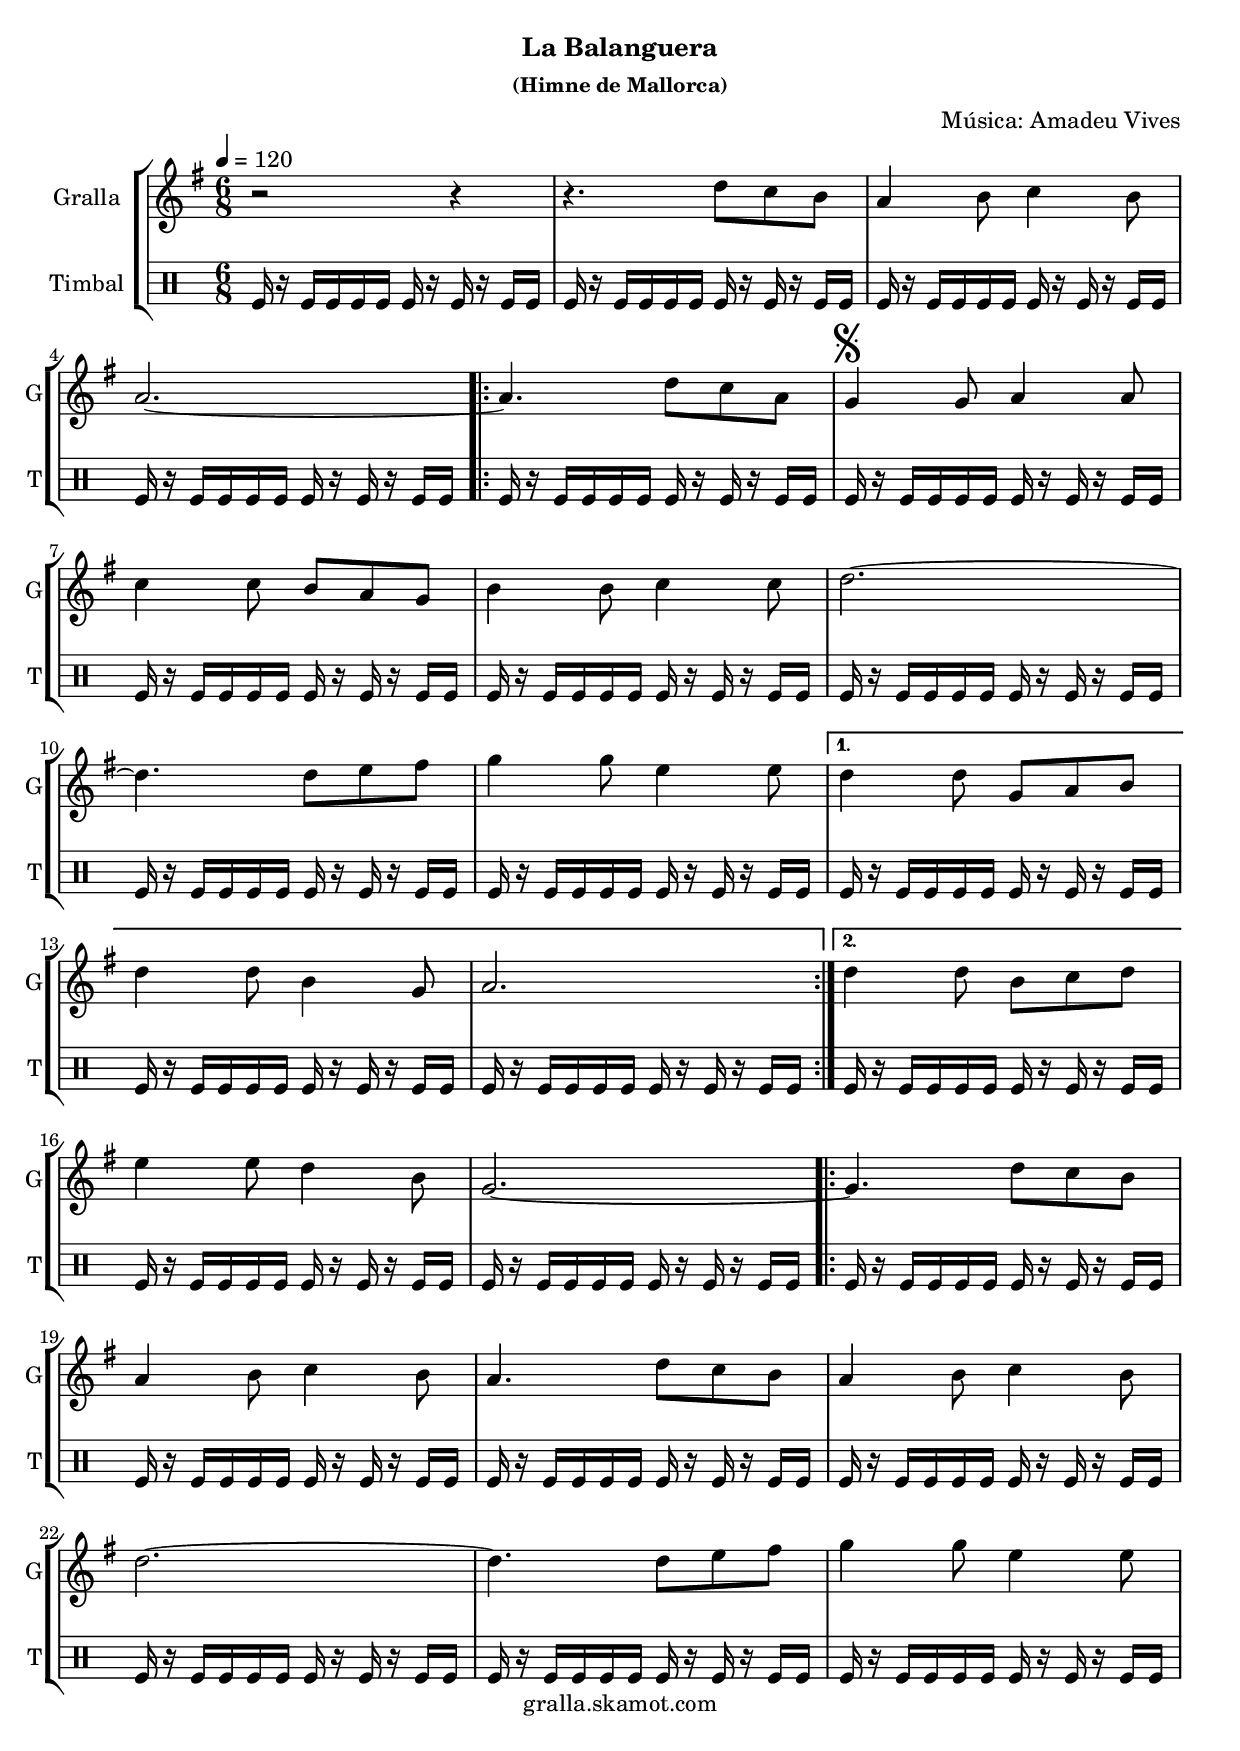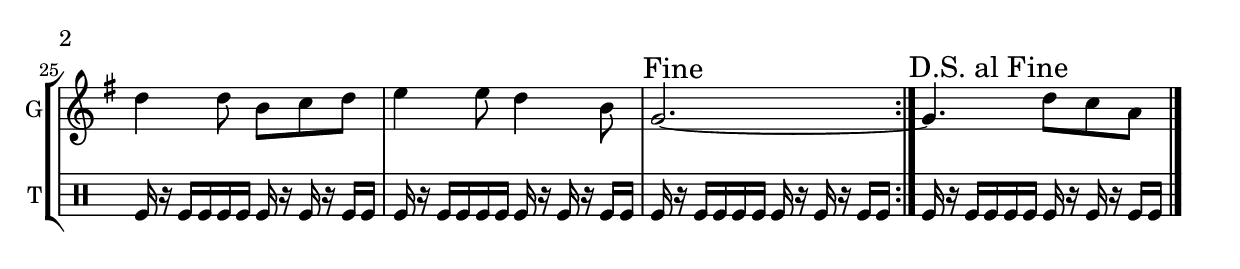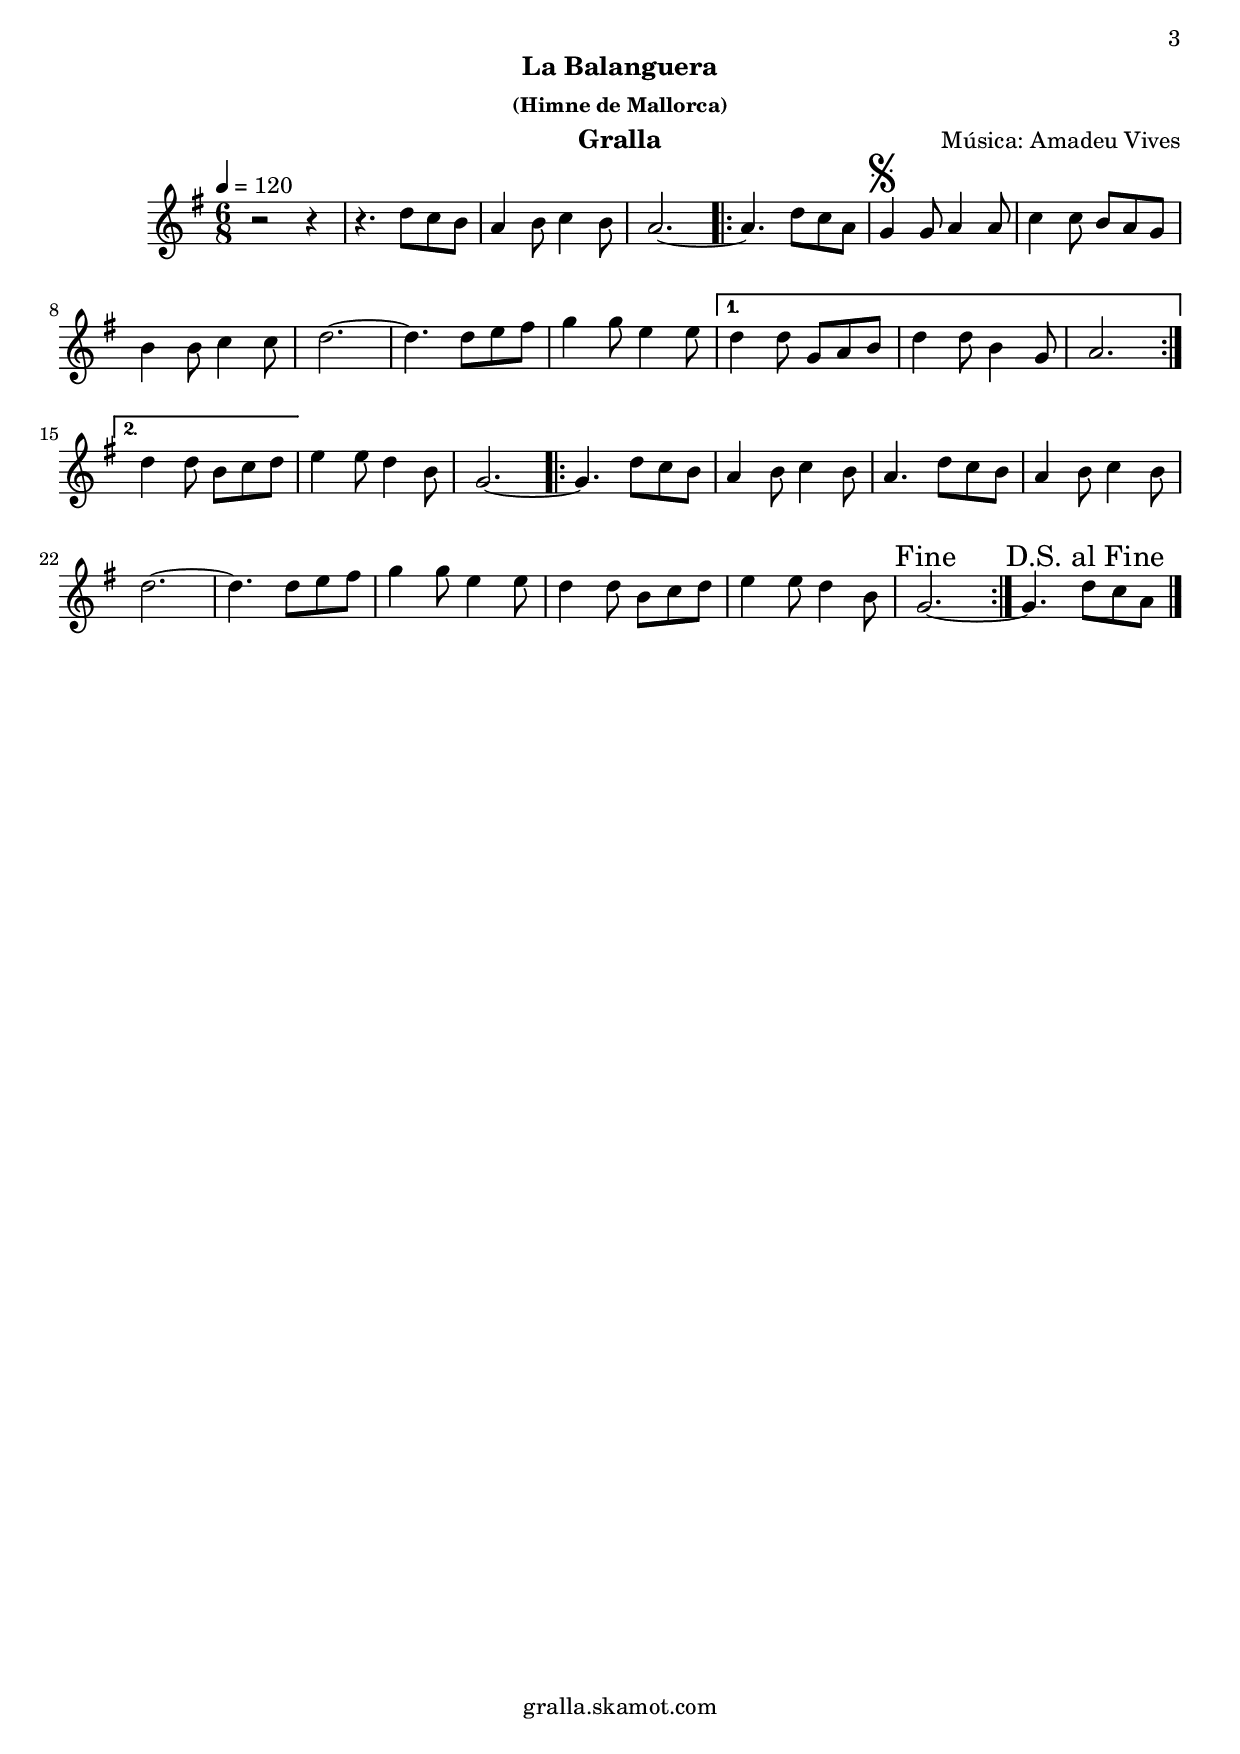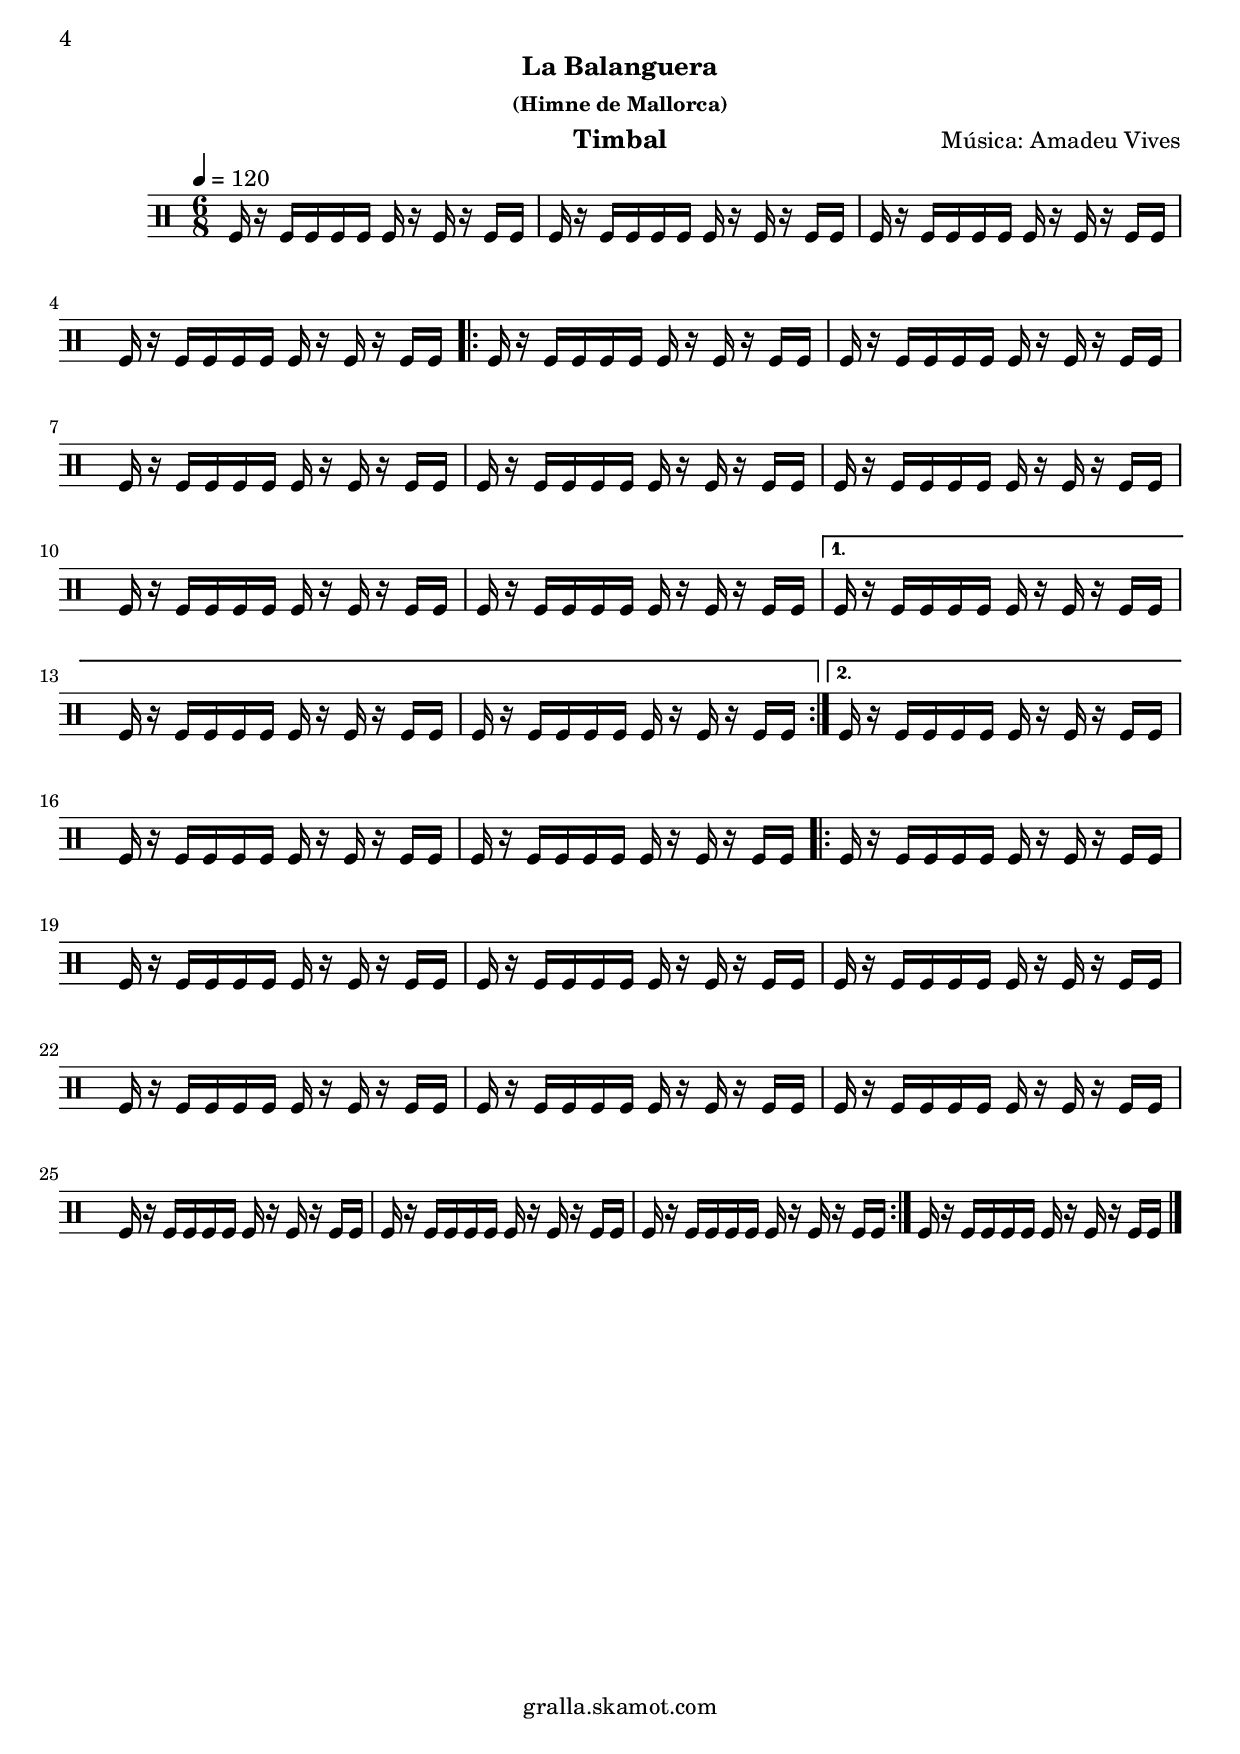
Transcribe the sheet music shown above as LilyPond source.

\version "2.16.2"

\header {
  dedication=""
  title=""
  subtitle="La Balanguera"
  subsubtitle="(Himne de Mallorca)"
  poet=""
  meter=""
  piece=""
  composer="Música: Amadeu Vives"
  arranger=""
  opus=""
  instrument=""
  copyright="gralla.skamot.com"
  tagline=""
}

liniaroAa =
\relative d''
{
  \tempo 4=120
  \clef treble
  \key g \major
  \time 6/8
  r2 r4  |
  r4. d8 c b  |
  a4 b8 c4 b8  |
  a2. ~  |
  %05
  \repeat volta 2 { a4. d8 c a  |
  \mark \markup {\musicglyph #"scripts.segno"} g4 g8 a4 a8  |
  c4 c8 b a g  |
  b4 b8 c4 c8  |
  d2. ~  |
  %10
  d4. d8 e fis  |
  g4 g8 e4 e8 }
  \alternative { { d4 d8 g, a b  |
  d4 d8 b4 g8  |
  a2. }
  %15
  { d4 d8 b c d } }
  e4 e8 d4 b8  |
  g2. ~  |
  \repeat volta 2 { g4. d'8 c b  |
  a4 b8 c4 b8  |
  %20
  a4. d8 c b  |
  a4 b8 c4 b8  |
  d2. ~  |
  d4. d8 e fis  |
  g4 g8 e4 e8  |
  %25
  d4 d8 b c d  |
  e4 e8 d4 b8  |
  \mark "Fine" g2. ~  | }
  \mark "D.S. al Fine" g4. d'8 c a  \bar "|."
}

liniaroAb =
\drummode
{
  \tempo 4=120
  \time 6/8
  tomfl16 r tomfl tomfl tomfl tomfl tomfl r tomfl r tomfl tomfl  |
  tomfl16 r tomfl tomfl tomfl tomfl tomfl r tomfl r tomfl tomfl  |
  tomfl16 r tomfl tomfl tomfl tomfl tomfl r tomfl r tomfl tomfl  |
  tomfl16 r tomfl tomfl tomfl tomfl tomfl r tomfl r tomfl tomfl  |
  %05
  \repeat volta 2 { tomfl16 r tomfl tomfl tomfl tomfl tomfl r tomfl r tomfl tomfl  |
  tomfl16 r tomfl tomfl tomfl tomfl tomfl r tomfl r tomfl tomfl  |
  tomfl16 r tomfl tomfl tomfl tomfl tomfl r tomfl r tomfl tomfl  |
  tomfl16 r tomfl tomfl tomfl tomfl tomfl r tomfl r tomfl tomfl  |
  tomfl16 r tomfl tomfl tomfl tomfl tomfl r tomfl r tomfl tomfl  |
  %10
  tomfl16 r tomfl tomfl tomfl tomfl tomfl r tomfl r tomfl tomfl  |
  tomfl16 r tomfl tomfl tomfl tomfl tomfl r tomfl r tomfl tomfl }
  \alternative { { tomfl16 r tomfl tomfl tomfl tomfl tomfl r tomfl r tomfl tomfl  |
  tomfl16 r tomfl tomfl tomfl tomfl tomfl r tomfl r tomfl tomfl  |
  tomfl16 r tomfl tomfl tomfl tomfl tomfl r tomfl r tomfl tomfl }
  %15
  { tomfl16 r tomfl tomfl tomfl tomfl tomfl r tomfl r tomfl tomfl } }
  tomfl16 r tomfl tomfl tomfl tomfl tomfl r tomfl r tomfl tomfl  |
  tomfl16 r tomfl tomfl tomfl tomfl tomfl r tomfl r tomfl tomfl  |
  \repeat volta 2 { tomfl16 r tomfl tomfl tomfl tomfl tomfl r tomfl r tomfl tomfl  |
  tomfl16 r tomfl tomfl tomfl tomfl tomfl r tomfl r tomfl tomfl  |
  %20
  tomfl16 r tomfl tomfl tomfl tomfl tomfl r tomfl r tomfl tomfl  |
  tomfl16 r tomfl tomfl tomfl tomfl tomfl r tomfl r tomfl tomfl  |
  tomfl16 r tomfl tomfl tomfl tomfl tomfl r tomfl r tomfl tomfl  |
  tomfl16 r tomfl tomfl tomfl tomfl tomfl r tomfl r tomfl tomfl  |
  tomfl16 r tomfl tomfl tomfl tomfl tomfl r tomfl r tomfl tomfl  |
  %25
  tomfl16 r tomfl tomfl tomfl tomfl tomfl r tomfl r tomfl tomfl  |
  tomfl16 r tomfl tomfl tomfl tomfl tomfl r tomfl r tomfl tomfl  |
  tomfl16 r tomfl tomfl tomfl tomfl tomfl r tomfl r tomfl tomfl  | }
  tomfl16 r tomfl tomfl tomfl tomfl tomfl r tomfl r tomfl tomfl  \bar "|."
}

\bookpart {
  \score {
    \new StaffGroup {
      \override Score.RehearsalMark #'self-alignment-X = #LEFT
      <<
        \new Staff \with {instrumentName = #"Gralla" shortInstrumentName = #"G"} \liniaroAa
        \new DrumStaff \with {instrumentName = #"Timbal" shortInstrumentName = #"T"} \liniaroAb
      >>
    }
    \layout {}
  }
  \score { \unfoldRepeats
    \new StaffGroup {
      \override Score.RehearsalMark #'self-alignment-X = #LEFT
      <<
        \new Staff \with {instrumentName = #"Gralla" shortInstrumentName = #"G"} \liniaroAa
        \new DrumStaff \with {instrumentName = #"Timbal" shortInstrumentName = #"T"} \liniaroAb
      >>
    }
    \midi {
      \set Staff.midiInstrument = "oboe"
      \set DrumStaff.midiInstrument = "drums"
    }
  }
}

\bookpart {
  \header {instrument="Gralla"}
  \score {
    \new StaffGroup {
      \override Score.RehearsalMark #'self-alignment-X = #LEFT
      <<
        \new Staff \liniaroAa
      >>
    }
    \layout {}
  }
  \score { \unfoldRepeats
    \new StaffGroup {
      \override Score.RehearsalMark #'self-alignment-X = #LEFT
      <<
        \new Staff \liniaroAa
      >>
    }
    \midi {
      \set Staff.midiInstrument = "oboe"
      \set DrumStaff.midiInstrument = "drums"
    }
  }
}

\bookpart {
  \header {instrument="Timbal"}
  \score {
    \new StaffGroup {
      \override Score.RehearsalMark #'self-alignment-X = #LEFT
      <<
        \new DrumStaff \liniaroAb
      >>
    }
    \layout {}
  }
  \score { \unfoldRepeats
    \new StaffGroup {
      \override Score.RehearsalMark #'self-alignment-X = #LEFT
      <<
        \new DrumStaff \liniaroAb
      >>
    }
    \midi {
      \set Staff.midiInstrument = "oboe"
      \set DrumStaff.midiInstrument = "drums"
    }
  }
}

